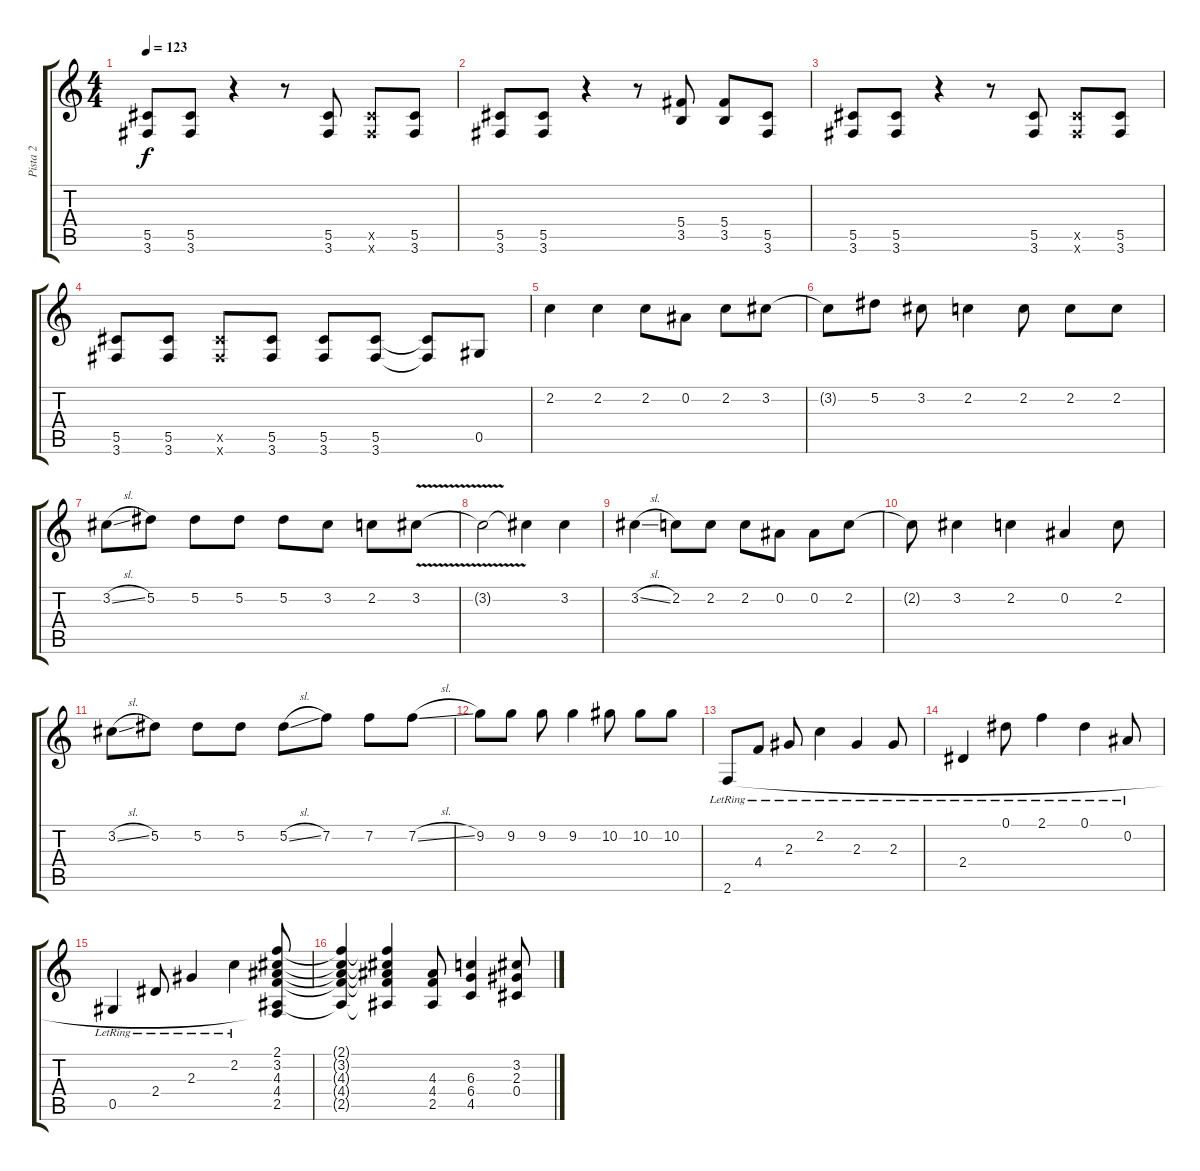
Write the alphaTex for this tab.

\track ("Pista 2" "Pista 2") {instrument distortionguitar}
\staff {score tabs}
\tuning (Eb4 Bb3 Gb3 Db3 Ab2 Eb2) {hide}
\ts (4 4)
\tempo 123
\clef g2
\ks c
(5.5 3.6).8{dy f} (5.5 3.6).8 r.4 r.8 (5.5 3.6).8 (5.5{x} 3.6{x}).8 (5.5 3.6).8 |
(5.5 3.6).8 (5.5 3.6).8 r.4 r.8 (5.4 3.5).8 (5.4 3.5).8 (5.5 3.6).8 |
(5.5 3.6).8 (5.5 3.6).8 r.4 r.8 (5.5 3.6).8 (5.5{x} 3.6{x}).8 (5.5 3.6).8 |
(5.5 3.6).8 (5.5 3.6).8 (5.5{x} 3.6{x}).8 (5.5 3.6).8 (5.5 3.6).8 (5.5 3.6).8 (5.5{t} 3.6{t}).8 0.5.8 |
2.2.4 2.2.4 2.2.8 0.2.8 2.2.8 3.2.8 |
3.2{t}.8 5.2.8 3.2.8 2.2.4 2.2.8 2.2.8 2.2.8 |
3.2{sl}.8 5.2.8 5.2.8 5.2.8 5.2.8 3.2.8 2.2.8 3.2{v}.8 |
3.2{t}.2 3.2{t}.4 3.2.4 |
3.2{sl}.4 2.2.8 2.2.8 2.2.8 0.2.8 0.2.8 2.2.8 |
2.2{t}.8 3.2.4 2.2.4 0.2.4 2.2.8 |
3.2{sl}.8 5.2.8 5.2.8 5.2.8 5.2{sl}.8 7.2.8 7.2.8 7.2{sl}.8 |
9.2.8 9.2.8 9.2.8 9.2.4 10.2.8 10.2.8 10.2.8 |
2.6{lr}.8 4.4{lr}.8 2.3{lr}.8 2.2{lr}.4 2.3{lr}.4 2.3{lr}.8 |
2.4{lr}.4 0.1{lr}.8 2.1{lr}.4 0.1{lr}.4 0.2{lr}.8 |
0.5{lr}.4 2.4{lr}.8 2.3{lr}.4 2.2{lr}.4 (2.1 3.2 4.3 4.4 2.5 2.6{t}).8 |
(2.1{t} 3.2{t} 4.3{t} 4.4{t} 2.5{t}).4 (2.1{t} 3.2{t} 4.3{t} 4.4{t} 2.5{t}).4 (4.3 4.4 2.5).8 (6.3 6.4 4.5).4 (3.2 2.3 0.4).8
